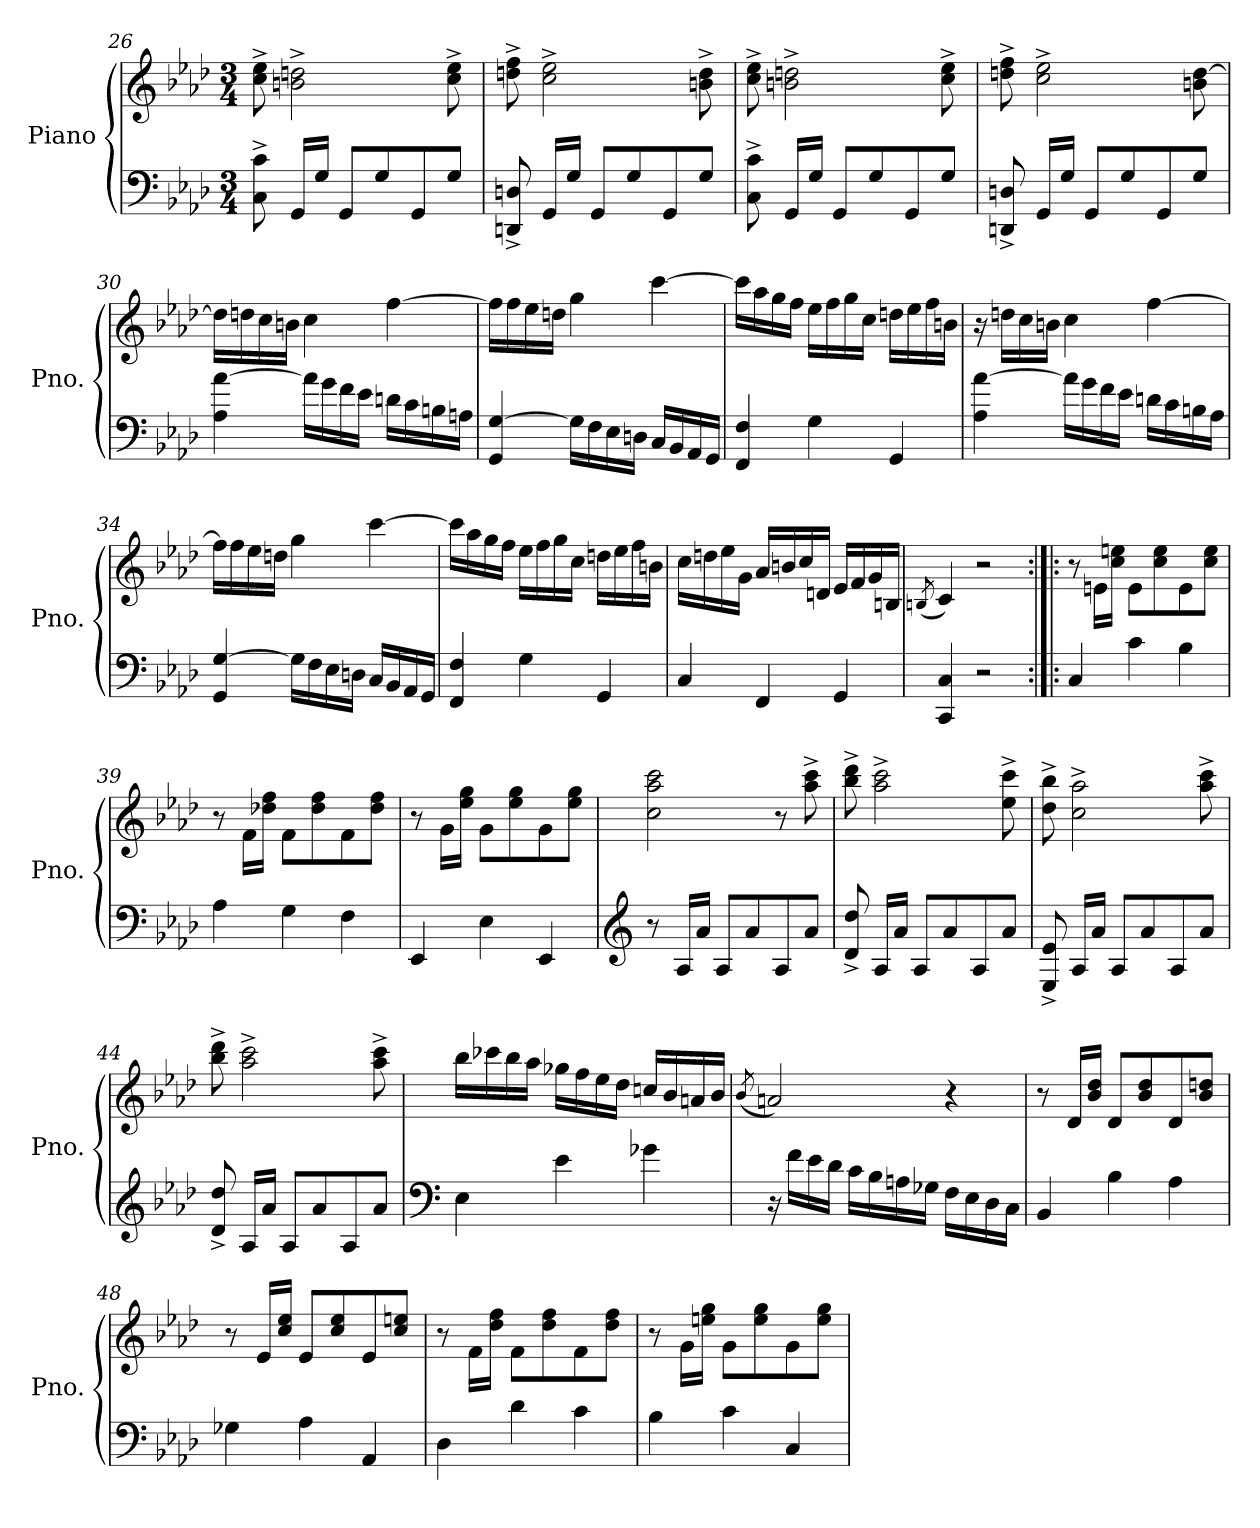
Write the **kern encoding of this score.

**kern	**kern
*part1	*part1
*staff2	*staff1
*I"Piano	*
*I'Pno.	*
*clefF4	*clefG2
*k[b-e-a-d-]	*k[b-e-a-d-]
*M3/4	*M3/4
=26	=26
8C\^ 8c\^	8cc\^ 8ee-\^
16GG/LL	2bn\^ 2ddn\^
16G/JJ	.
8GG/L	.
8G/	.
8GG/	.
8G/J	8cc\^ 8ee-\^
=27	=27
8DDn/^ 8Dn/^	8ddn\^ 8ff\^
16GG/LL	2cc\^ 2ee-\^
16G/JJ	.
8GG/L	.
8G/	.
8GG/	.
8G/J	8bn\^ 8dd\^
!!LO:LB:g=z
=28	=28
8C\^ 8c\^	8cc\^ 8ee-\^
16GG/LL	2bn\^ 2ddn\^
16G/JJ	.
8GG/L	.
8G/	.
8GG/	.
8G/J	8cc\^ 8ee-\^
=29	=29
8DDn/^ 8Dn/^	8ddn\^ 8ff\^
16GG/LL	2cc\^ 2ee-\^
16G/JJ	.
8GG/L	.
8G/	.
8GG/	.
8G/J	8bn\ [8dd\
=30	=30
4A-\ [4a-\	16dd\LL]
.	16ddn\
.	16cc\
.	16bn\JJ
16a-\LL]	4cc\
16g\	.
16f\	.
16e-\JJ	.
16dn\LL	[4ff\
16c\	.
16Bn\	.
16An\JJ	.
=31	=31
4GG/ [4G/	16ff\LL]
.	16ff\
.	16ee-\
.	16ddn\JJ
16G\LL]	4gg\
16F\	.
16E-\	.
16Dn\JJ	.
16C/LL	[4ccc\
16BB-/	.
16AA-/	.
16GG/JJ	.
!!LO:LB:g=z
=32	=32
4FF/ 4F/	16ccc\LL]
.	16aa-\
.	16gg\
.	16ff\JJ
4G\	16ee-\LL
.	16ff\
.	16gg\
.	16cc\JJ
4GG/	16ddn\LL
.	16ee-\
.	16ff\
.	16bn\JJ
=33	=33
4A-\ [4a-\	16r
.	16ddn\LL
.	16cc\
.	16bn\JJ
16a-\LL]	4cc\
16g\	.
16f\	.
16e-\JJ	.
16dn\LL	[4ff\
16c\	.
16Bn\	.
16A-\JJ	.
=34	=34
4GG/ [4G/	16ff\LL]
.	16ff\
.	16ee-\
.	16ddn\JJ
16G\LL]	4gg\
16F\	.
16E-\	.
16Dn\JJ	.
16C/LL	[4ccc\
16BB-/	.
16AA-/	.
16GG/JJ	.
!!LO:LB:g=z
=35	=35
4FF/ 4F/	16ccc\LL]
.	16aa-\
.	16gg\
.	16ff\JJ
4G\	16ee-\LL
.	16ff\
.	16gg\
.	16cc\JJ
4GG/	16ddn\LL
.	16ee-\
.	16ff\
.	16bn\JJ
=36	=36
4C/	16cc\LL
.	16ddn\
.	16ee-\
.	16g\JJ
4FF/	16a-/LL
.	16bn/
.	16cc/
.	16dn/JJ
4GG/	16e-/LL
.	16f/
.	16g/
.	16Bn/JJ
=37	=37
.	(8qBn/
4CC/ 4C/	4c/)
2r	2r
=38:|!|:	=38:|!|:
4C/	8r
.	16en\LL
.	16cc\ 16een\JJ
4c\	8e\L
.	8cc\ 8ee\
4B-\	8e\
.	8cc\ 8ee\J
!!LO:LB:g=z
=39	=39
4A-\	8r
.	16f\LL
.	16dd-X\ 16ff\JJ
4G\	8f\L
.	8dd-\ 8ff\
4F\	8f\
.	8dd-\ 8ff\J
=40	=40
4EE-/	8r
.	16g\LL
.	16ee-\ 16gg\JJ
4E-\	8g\L
.	8ee-\ 8gg\
4EE-/	8g\
.	8ee-\ 8gg\J
=41	=41
*clefG2	*
8r	2cc\ 2aa-\ 2ccc\
16A-/LL	.
16a-/JJ	.
8A-/L	.
8a-/	.
8A-/	8r
8a-/J	8aa-\^ 8ccc\^
=42	=42
8d-/^ 8dd-/^	8bb-\^ 8ddd-\^
16A-/LL	2aa-\^ 2ccc\^
16a-/JJ	.
8A-/L	.
8a-/	.
8A-/	.
8a-/J	8ee-\^ 8ccc\^
=43	=43
8E-/^ 8e-/^	8dd-\^ 8bb-\^
16A-/LL	2cc\^ 2aa-\^
16a-/JJ	.
8A-/L	.
8a-/	.
8A-/	.
8a-/J	8aa-\^ 8ccc\^
=44	=44
8d-/^ 8dd-/^	8bb-\^ 8ddd-\^
16A-/LL	2aa-\^ 2ccc\^
16a-/JJ	.
8A-/L	.
8a-/	.
8A-/	.
8a-/J	8aa-\^ 8ccc\^
!!LO:LB:g=z
=45	=45
*clefF4	*
4E-\	16bb-\LL
.	16ccc-X\
.	16bb-\
.	16aa-\JJ
4e-\	16gg-X\LL
.	16ff\
.	16ee-\
.	16dd-\JJ
4g-X\	16ccn/LL
.	16b-/
.	16an/
.	16b-/JJ
=46	=46
.	(8qb-/
16r	2an/)
16f\LL	.
16e-\	.
16d-\JJ	.
16c\LL	.
16B-\	.
16An\	.
16G-X\JJ	.
16F\LL	4r
16E-\	.
16D-\	.
16C\JJ	.
=47	=47
4BB-/	8r
.	16d-/LL
.	16b-/ 16dd-/JJ
4B-\	8d-/L
.	8b-/ 8dd-/
4A-\	8d-/
.	8b-/ 8ddn/J
=48	=48
4G-X\	8r
.	16e-/LL
.	16cc/ 16ee-/JJ
4A-\	8e-/L
.	8cc/ 8ee-/
4AA-/	8e-/
.	8cc/ 8een/J
!!LO:PB:g=z
=49	=49
4D-\	8r
.	16f\LL
.	16dd-\ 16ff\JJ
4d-\	8f\L
.	8dd-\ 8ff\
4c\	8f\
.	8dd-\ 8ff\J
=50	=50
4B-\	8r
.	16g\LL
.	16een\ 16gg\JJ
4c\	8g\L
.	8ee\ 8gg\
4C/	8g\
.	8ee\ 8gg\J
=	=
*-	*-
